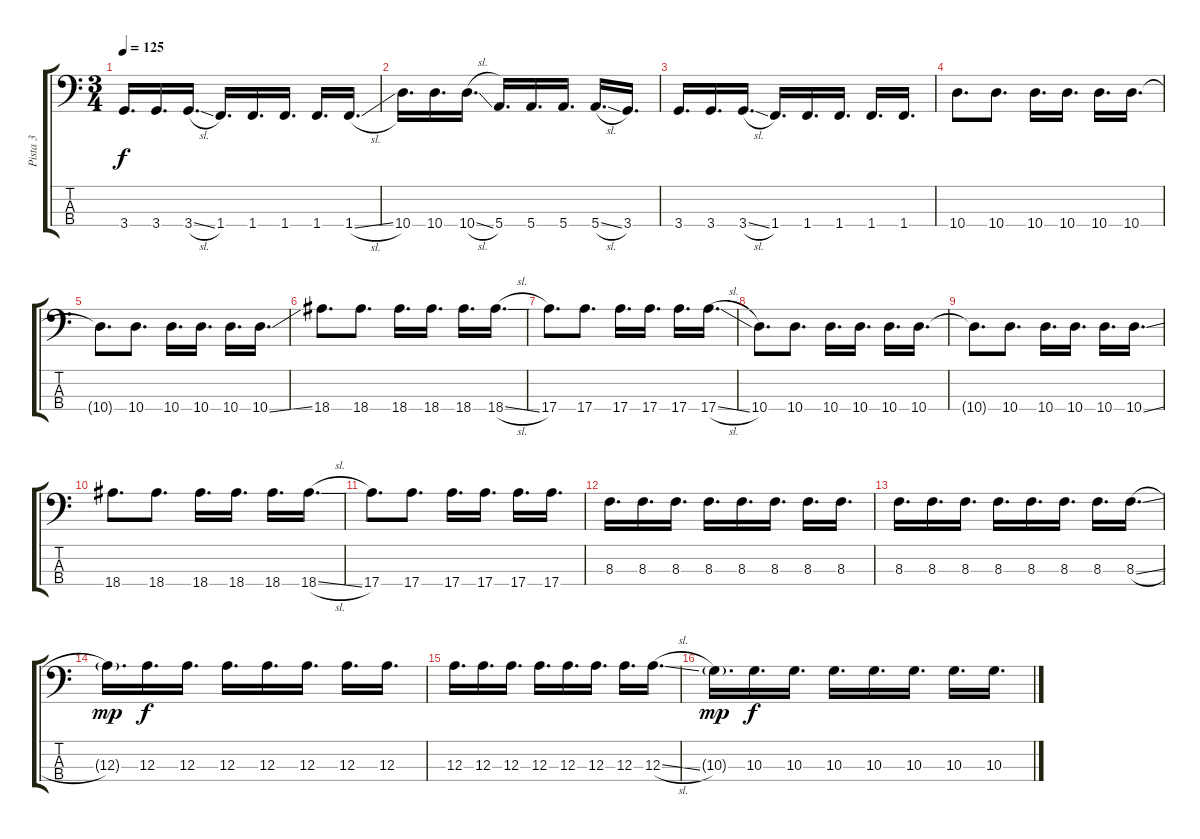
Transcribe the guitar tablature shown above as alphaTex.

\track ("Pista 3" "Pista 3") {instrument electricbassfinger}
\staff {score tabs}
\tuning (G2 D2 A1 E1) {hide}
\ts (3 4)
\tempo 125
\clef f4
\ks c
3.4.16{d dy f} 3.4.16{d} 3.4{sl}.16{d} 1.4.16{d} 1.4.16{d} 1.4.16{d} 1.4.16{d} 1.4{sl}.16{d} |
10.4.16{d} 10.4.16{d} 10.4{sl}.16{d} 5.4.16{d} 5.4.16{d} 5.4.16{d} 5.4{sl}.16{d} 3.4.16{d} |
3.4.16{d} 3.4.16{d} 3.4{sl}.16{d} 1.4.16{d} 1.4.16{d} 1.4.16{d} 1.4.16{d} 1.4.16{d} |
10.4.8{d} 10.4.8{d} 10.4.16{d} 10.4.16{d} 10.4.16{d} 10.4.16{d} |
10.4{t}.8{d} 10.4.8{d} 10.4.16{d} 10.4.16{d} 10.4.16{d} 10.4{ss}.16{d} |
18.4.8{d} 18.4.8{d} 18.4.16{d} 18.4.16{d} 18.4.16{d} 18.4{sl}.16{d} |
17.4.8{d} 17.4.8{d} 17.4.16{d} 17.4.16{d} 17.4.16{d} 17.4{sl}.16{d} |
10.4.8{d} 10.4.8{d} 10.4.16{d} 10.4.16{d} 10.4.16{d} 10.4.16{d} |
10.4{t}.8{d} 10.4.8{d} 10.4.16{d} 10.4.16{d} 10.4.16{d} 10.4{ss}.16{d} |
18.4.8{d} 18.4.8{d} 18.4.16{d} 18.4.16{d} 18.4.16{d} 18.4{sl}.16{d} |
17.4.8{d} 17.4.8{d} 17.4.16{d} 17.4.16{d} 17.4.16{d} 17.4.16{d} |
8.3.16{d} 8.3.16{d} 8.3.16{d} 8.3.16{d} 8.3.16{d} 8.3.16{d} 8.3.16{d} 8.3.16{d} |
8.3.16{d} 8.3.16{d} 8.3.16{d} 8.3.16{d} 8.3.16{d} 8.3.16{d} 8.3.16{d} 8.3{sl}.16{d} |
12.3{g}.16{d dy mp} 12.3.16{d dy f} 12.3.16{d} 12.3.16{d} 12.3.16{d} 12.3.16{d} 12.3.16{d} 12.3.16{d} |
12.3.16{d} 12.3.16{d} 12.3.16{d} 12.3.16{d} 12.3.16{d} 12.3.16{d} 12.3.16{d} 12.3{sl}.16{d} |
10.3{g}.16{d dy mp} 10.3.16{d dy f} 10.3.16{d} 10.3.16{d} 10.3.16{d} 10.3.16{d} 10.3.16{d} 10.3.16{d}
